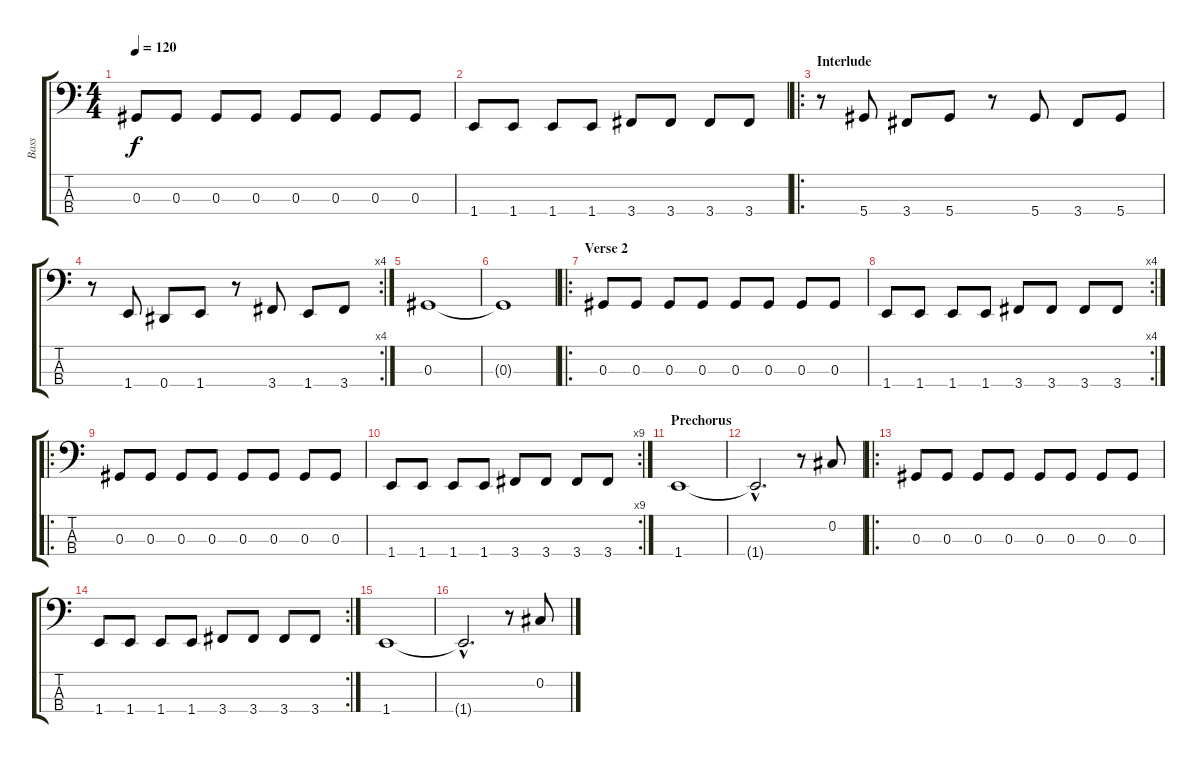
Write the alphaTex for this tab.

\track ("Bass" "Bass") {instrument electricbassfinger}
\staff {score tabs}
\tuning (Gb2 Db2 Ab1 Eb1) {hide}
\ts (4 4)
\tempo 120
\clef f4
\ks c
0.3.8{dy f} 0.3.8 0.3.8 0.3.8 0.3.8 0.3.8 0.3.8 0.3.8 |
1.4.8 1.4.8 1.4.8 1.4.8 3.4.8 3.4.8 3.4.8 3.4.8 |
\ro
\section ("" "Interlude")
r.8 5.4.8 3.4.8 5.4.8 r.8 5.4.8 3.4.8 5.4.8 |
\rc 4
r.8 1.4.8 0.4.8 1.4.8 r.8 3.4.8 1.4.8 3.4.8 |
0.3.1 |
0.3{t}.1 |
\ro
\section ("" "Verse 2")
0.3.8 0.3.8 0.3.8 0.3.8 0.3.8 0.3.8 0.3.8 0.3.8 |
\rc 4
1.4.8 1.4.8 1.4.8 1.4.8 3.4.8 3.4.8 3.4.8 3.4.8 |
\ro
0.3.8 0.3.8 0.3.8 0.3.8 0.3.8 0.3.8 0.3.8 0.3.8 |
\rc 9
1.4.8 1.4.8 1.4.8 1.4.8 3.4.8 3.4.8 3.4.8 3.4.8 |
\section ("" "Prechorus")
1.4.1 |
1.4{hac t}.2{d} r.8 0.2.8 |
\ro
0.3.8 0.3.8 0.3.8 0.3.8 0.3.8 0.3.8 0.3.8 0.3.8 |
\rc 2
1.4.8 1.4.8 1.4.8 1.4.8 3.4.8 3.4.8 3.4.8 3.4.8 |
1.4.1 |
1.4{hac t}.2{d} r.8 0.2.8
